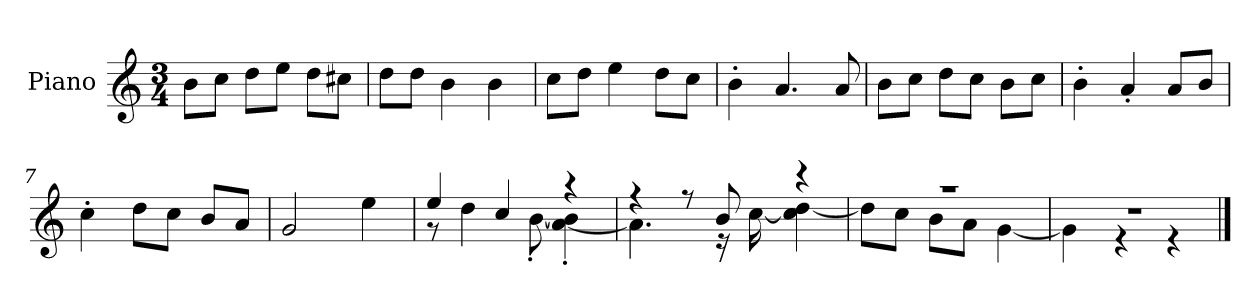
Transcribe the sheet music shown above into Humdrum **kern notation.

**kern
*part1
*staff1
*I"Piano
*I'P-no
*clefG2
*k[]
*M3/4
*MM176
=1
8b\L
8cc\J
8dd\L
8ee\J
8dd\L
8cc#X\J
=2
8dd\L
8dd\J
4b\
4b\
=3
8cc\L
8dd\J
4ee\
8dd\L
8cc\J
=4
4b'\
4.a/
8a/
=5
8b\L
8cc\J
8dd\L
8cc\J
8b\L
8cc\J
=6
4b'\
4a'/
8a/L
8b/J
=7
4cc'\
8dd\L
8cc\J
8b/L
8a/J
=8
2g/
4ee\
!!LO:LB:g=z
=9
*^
4ee/	8r
.	4dd\
4cc/	.
.	[8b'\
4r	[4a\' 4b\]'
=10	=10
4r	4.a\]
8r	.
8b/	16r
.	[16cc\
4r	4cc\] [4dd\
=11	=11
2.r	8dd\L]
.	8cc\J
.	8b\L
.	8a\J
.	[4g\
=12	=12
2.r	4g\]
.	4r
.	4r
*v	*v
==
*-
